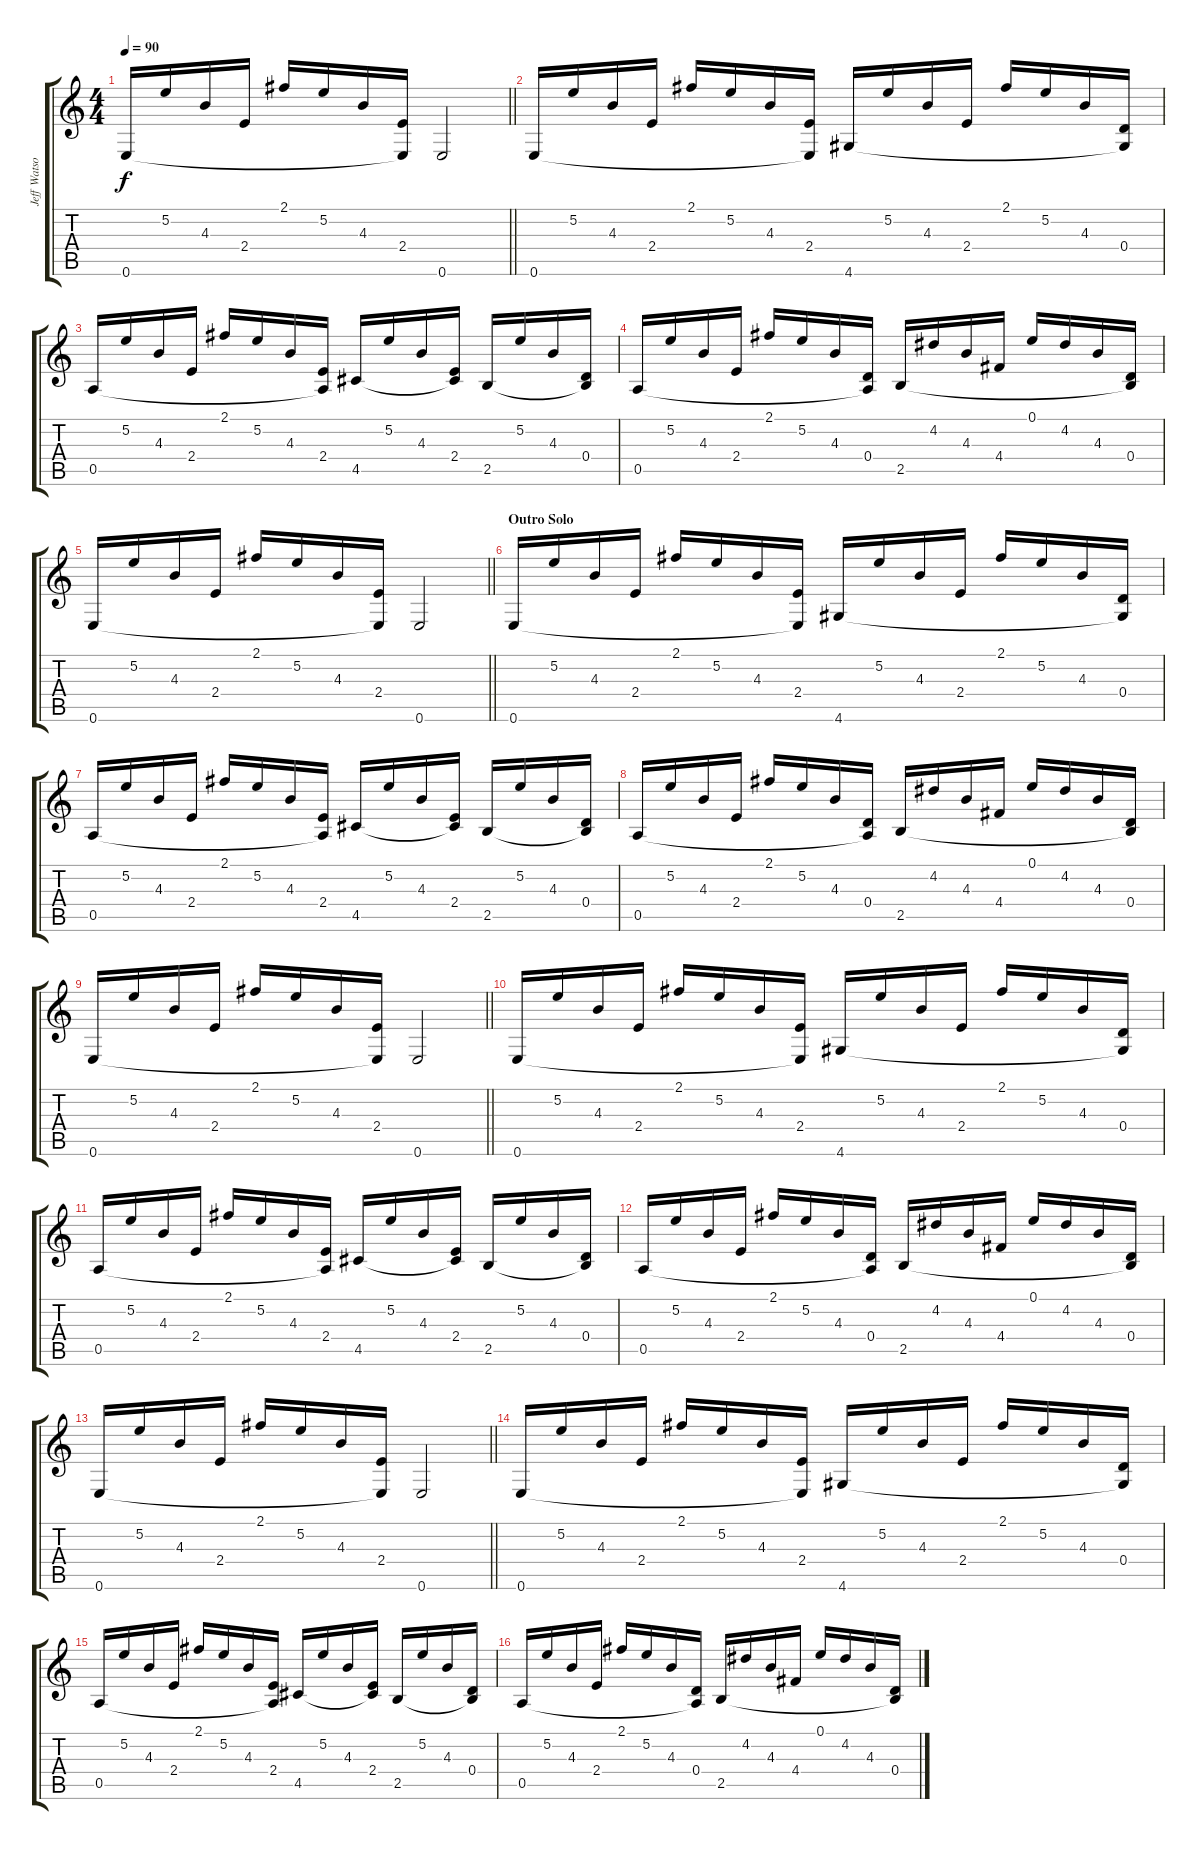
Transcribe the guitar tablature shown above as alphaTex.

\track ("Jeff Watson Acoustic" "Jeff Watso") {instrument acousticguitarsteel}
\staff {score tabs}
\tuning (E4 B3 G3 D3 A2 E2) {hide}
\ts (4 4)
\tempo 90
\clef g2
\barLineRight lightlight
\ks c
0.6.16{dy f} 5.2.16 4.3.16 2.4.16 2.1.16 5.2.16 4.3.16 (2.4 0.6{t}).16 0.6.2 |
0.6.16 5.2.16 4.3.16 2.4.16 2.1.16 5.2.16 4.3.16 (2.4 0.6{t}).16 4.6.16 5.2.16 4.3.16 2.4.16 2.1.16 5.2.16 4.3.16 (0.4 4.6{t}).16 |
0.5.16 5.2.16 4.3.16 2.4.16 2.1.16 5.2.16 4.3.16 (2.4 0.5{t}).16 4.5.16 5.2.16 4.3.16 (2.4 4.5{t}).16 2.5.16 5.2.16 4.3.16 (0.4 2.5{t}).16 |
0.5.16 5.2.16 4.3.16 2.4.16 2.1.16 5.2.16 4.3.16 (0.4 0.5{t}).16 2.5.16 4.2.16 4.3.16 4.4.16 0.1.16 4.2.16 4.3.16 (0.4 2.5{t}).16 |
\barLineRight lightlight
0.6.16 5.2.16 4.3.16 2.4.16 2.1.16 5.2.16 4.3.16 (2.4 0.6{t}).16 0.6.2 |
\section ("" "Outro Solo")
0.6.16 5.2.16 4.3.16 2.4.16 2.1.16 5.2.16 4.3.16 (2.4 0.6{t}).16 4.6.16 5.2.16 4.3.16 2.4.16 2.1.16 5.2.16 4.3.16 (0.4 4.6{t}).16 |
0.5.16 5.2.16 4.3.16 2.4.16 2.1.16 5.2.16 4.3.16 (2.4 0.5{t}).16 4.5.16 5.2.16 4.3.16 (2.4 4.5{t}).16 2.5.16 5.2.16 4.3.16 (0.4 2.5{t}).16 |
0.5.16 5.2.16 4.3.16 2.4.16 2.1.16 5.2.16 4.3.16 (0.4 0.5{t}).16 2.5.16 4.2.16 4.3.16 4.4.16 0.1.16 4.2.16 4.3.16 (0.4 2.5{t}).16 |
\barLineRight lightlight
0.6.16 5.2.16 4.3.16 2.4.16 2.1.16 5.2.16 4.3.16 (2.4 0.6{t}).16 0.6.2 |
0.6.16 5.2.16 4.3.16 2.4.16 2.1.16 5.2.16 4.3.16 (2.4 0.6{t}).16 4.6.16 5.2.16 4.3.16 2.4.16 2.1.16 5.2.16 4.3.16 (0.4 4.6{t}).16 |
0.5.16 5.2.16 4.3.16 2.4.16 2.1.16 5.2.16 4.3.16 (2.4 0.5{t}).16 4.5.16 5.2.16 4.3.16 (2.4 4.5{t}).16 2.5.16 5.2.16 4.3.16 (0.4 2.5{t}).16 |
0.5.16 5.2.16 4.3.16 2.4.16 2.1.16 5.2.16 4.3.16 (0.4 0.5{t}).16 2.5.16 4.2.16 4.3.16 4.4.16 0.1.16 4.2.16 4.3.16 (0.4 2.5{t}).16 |
\barLineRight lightlight
0.6.16 5.2.16 4.3.16 2.4.16 2.1.16 5.2.16 4.3.16 (2.4 0.6{t}).16 0.6.2 |
0.6.16 5.2.16 4.3.16 2.4.16 2.1.16 5.2.16 4.3.16 (2.4 0.6{t}).16 4.6.16 5.2.16 4.3.16 2.4.16 2.1.16 5.2.16 4.3.16 (0.4 4.6{t}).16 |
0.5.16 5.2.16 4.3.16 2.4.16 2.1.16 5.2.16 4.3.16 (2.4 0.5{t}).16 4.5.16 5.2.16 4.3.16 (2.4 4.5{t}).16 2.5.16 5.2.16 4.3.16 (0.4 2.5{t}).16 |
0.5.16 5.2.16 4.3.16 2.4.16 2.1.16 5.2.16 4.3.16 (0.4 0.5{t}).16 2.5.16 4.2.16 4.3.16 4.4.16 0.1.16 4.2.16 4.3.16 (0.4 2.5{t}).16
